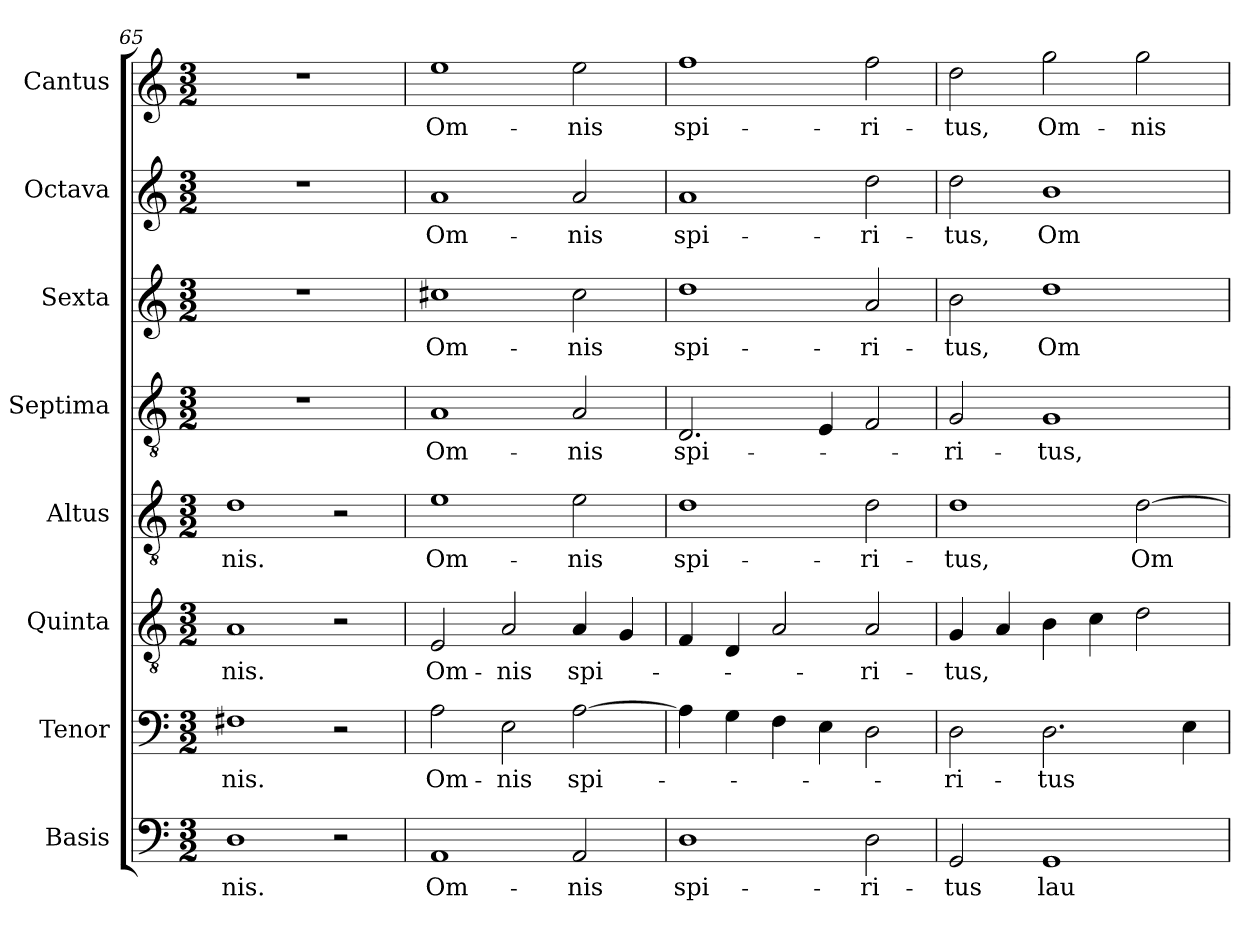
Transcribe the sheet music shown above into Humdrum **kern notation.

**kern	**text	**kern	**text	**kern	**text	**kern	**text	**kern	**text	**kern	**text	**kern	**text	**kern	**text
*part8	*part8	*part7	*part7	*part6	*part6	*part5	*part5	*part4	*part4	*part3	*part3	*part2	*part2	*part1	*part1
*staff8	*staff8	*staff7	*staff7	*staff6	*staff6	*staff5	*staff5	*staff4	*staff4	*staff3	*staff3	*staff2	*staff2	*staff1	*staff1
*I"Basis	*	*I"Tenor	*	*I"Quinta	*	*I"Altus	*	*I"Septima	*	*I"Sexta	*	*I"Octava	*	*I"Cantus	*
*I'B	*	*I'T	*	*	*	*I'A	*	*	*	*	*	*	*	*I'C	*
*clefF4	*	*clefF4	*	*clefGv2	*	*clefGv2	*	*clefGv2	*	*clefG2	*	*clefG2	*	*clefG2	*
*k[]	*	*k[]	*	*k[]	*	*k[]	*	*k[]	*	*k[]	*	*k[]	*	*k[]	*
*C:	*	*C:	*	*C:	*	*C:	*	*C:	*	*C:	*	*C:	*	*C:	*
*M3/2	*	*M3/2	*	*M3/2	*	*M3/2	*	*M3/2	*	*M3/2	*	*M3/2	*	*M3/2	*
=65	=65	=65	=65	=65	=65	=65	=65	=65	=65	=65	=65	=65	=65	=65	=65
!	!LO:LY:b	!	!LO:LY:b	!	!LO:LY:b	!	!LO:LY:b	!	!	!	!	!	!	!	!
1D	-nis.	1F#X	-nis.	1A	-nis.	1d	-nis.	1.r	.	1.r	.	1.r	.	1.r	.
2r	.	2r	.	2r	.	2r	.	.	.	.	.	.	.	.	.
=66	=66	=66	=66	=66	=66	=66	=66	=66	=66	=66	=66	=66	=66	=66	=66
!	!LO:LY:b	!	!LO:LY:b	!	!LO:LY:b	!	!LO:LY:b	!	!LO:LY:b	!	!LO:LY:b	!	!LO:LY:b	!	!LO:LY:b
1AA	Om-	2A\	Om-	2E/	Om-	1e	Om-	1A	Om-	1cc#X	Om-	1a	Om-	1ee	Om-
!	!	!	!LO:LY:b	!	!LO:LY:b	!	!	!	!	!	!	!	!	!	!
.	.	2E\	-nis	2A/	-nis	.	.	.	.	.	.	.	.	.	.
!	!LO:LY:b	!	!LO:LY:b	!	!LO:LY:b	!	!LO:LY:b	!	!LO:LY:b	!	!LO:LY:b	!	!LO:LY:b	!	!LO:LY:b
2AA/	-nis	[2A\	spi-	4A/	spi-	2e\	-nis	2A/	-nis	2cc#\	-nis	2a/	-nis	2ee\	-nis
.	.	.	.	4G/	.	.	.	.	.	.	.	.	.	.	.
=67	=67	=67	=67	=67	=67	=67	=67	=67	=67	=67	=67	=67	=67	=67	=67
!	!LO:LY:b	!	!	!	!	!	!LO:LY:b	!	!LO:LY:b	!	!LO:LY:b	!	!LO:LY:b	!	!LO:LY:b
1D	spi-	4A\]	.	4F/	.	1d	spi-	2.D/	spi-	1dd	spi-	1a	spi-	1ff	spi-
.	.	4G\	.	4D/	.	.	.	.	.	.	.	.	.	.	.
.	.	4F\	.	2A/	.	.	.	.	.	.	.	.	.	.	.
.	.	4E\	.	.	.	.	.	4E/	.	.	.	.	.	.	.
!	!LO:LY:b	!	!	!	!LO:LY:b	!	!LO:LY:b	!	!	!	!LO:LY:b	!	!LO:LY:b	!	!LO:LY:b
2D\	-ri-	2D\	.	2A/	-ri-	2d\	-ri-	2F/	.	2a/	-ri-	2dd\	-ri-	2ff\	-ri-
=68	=68	=68	=68	=68	=68	=68	=68	=68	=68	=68	=68	=68	=68	=68	=68
!	!LO:LY:b	!	!LO:LY:b	!	!LO:LY:b	!	!LO:LY:b	!	!LO:LY:b	!	!LO:LY:b	!	!LO:LY:b	!	!LO:LY:b
2GG/	-tus	2D\	-ri-	4G/	-tus,	1d	-tus,	2G/	-ri-	2b\	-tus,	2dd\	-tus,	2dd\	-tus,
.	.	.	.	4A/	.	.	.	.	.	.	.	.	.	.	.
!	!LO:LY:b	!	!LO:LY:b	!	!	!	!	!	!LO:LY:b	!	!LO:LY:b	!	!LO:LY:b	!	!LO:LY:b
1GG	lau-	2.D\	-tus	4B\	.	.	.	1G	-tus,	1dd	Om-	1b	Om-	2gg\	Om-
.	.	.	.	4c\	.	.	.	.	.	.	.	.	.	.	.
!	!	!	!	!	!	!	!LO:LY:b	!	!	!	!	!	!	!	!LO:LY:b
.	.	.	.	2d\	.	[2d\	Om-	.	.	.	.	.	.	2gg\	-nis
.	.	4E\	.	.	.	.	.	.	.	.	.	.	.	.	.
=	=	=	=	=	=	=	=	=	=	=	=	=	=	=	=
*-	*-	*-	*-	*-	*-	*-	*-	*-	*-	*-	*-	*-	*-	*-	*-
